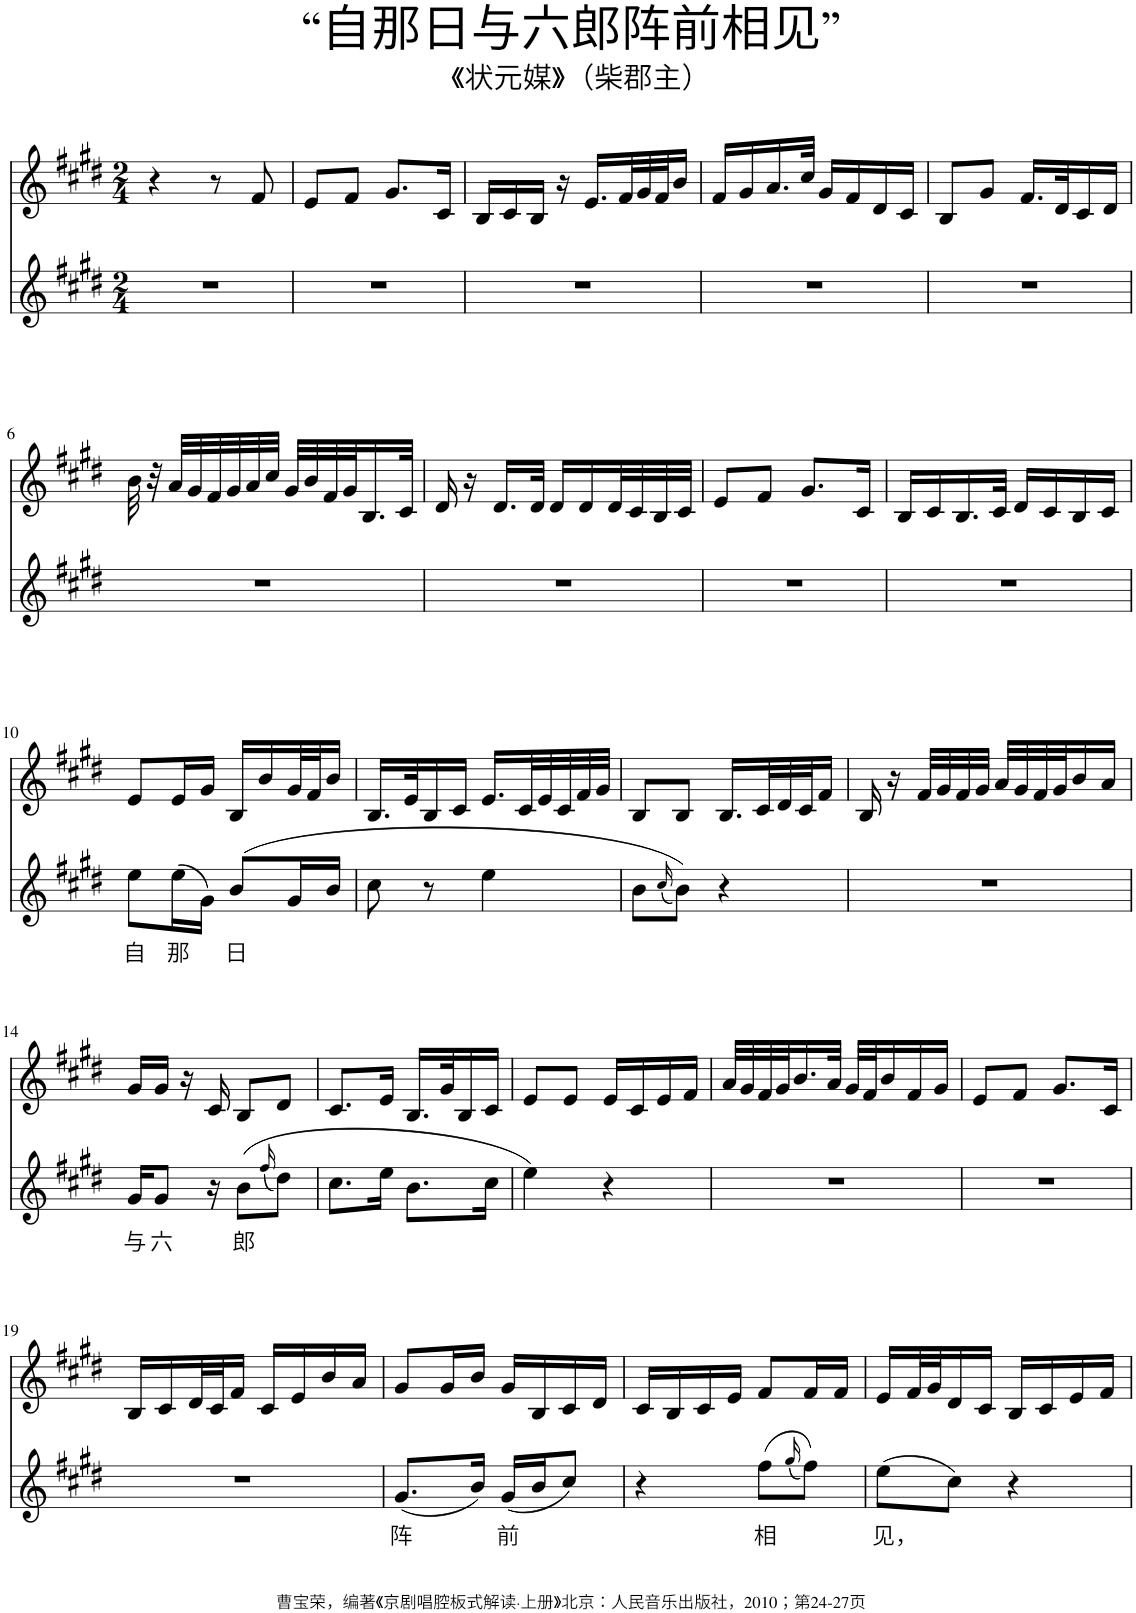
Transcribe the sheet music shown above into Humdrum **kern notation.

**kern	**text	**kern
*part2	*part2	*part1
*staff2	*staff2	*staff1
*I"Piano	*	*I"Piano
*I'Pno	*	*I'Pno
*clefG2	*	*clefG2
*k[f#c#g#d#]	*	*k[f#c#g#d#]
*M2/4	*	*M2/4
=1	=1	=1
2r	.	4r
.	.	8r
.	.	8f#/
=2	=2	=2
2r	.	8e/L
.	.	8f#/J
.	.	8.g#/L
.	.	16c#/Jk
=3	=3	=3
2r	.	16B/LL
.	.	16c#/
.	.	16B/JJ
.	.	16r
.	.	16.e/LL
.	.	32f#/L
.	.	32g#/
.	.	32f#/J
.	.	16b/JJ
=4	=4	=4
2r	.	16f#/LL
.	.	16g#/
.	.	16.a/
.	.	32cc#/JJk
.	.	16g#/LL
.	.	16f#/
.	.	16d#/
.	.	16c#/JJ
=5	=5	=5
2r	.	8B/L
.	.	8g#/J
.	.	16.f#/LL
.	.	32d#/K
.	.	16c#/
.	.	16d#/JJ
!!LO:LB:g=z
=6	=6	=6
2r	.	32b\
.	.	32r
.	.	32a/LLL
.	.	32g#/
.	.	32f#/
.	.	32g#/
.	.	32a/
.	.	32cc#/JJJ
.	.	32g#/LLL
.	.	32b/
.	.	32f#/
.	.	32g#/J
.	.	16.B/
.	.	32c#/JJk
=7	=7	=7
2r	.	16d#/
.	.	16r
.	.	16.d#/LL
.	.	32d#/JJk
.	.	16d#/LL
.	.	16d#/
.	.	32d#/L
.	.	32c#/
.	.	32B/
.	.	32c#/JJJ
=8	=8	=8
2r	.	8e/L
.	.	8f#/J
.	.	8.g#/L
.	.	16c#/Jk
=9	=9	=9
2r	.	16B/LL
.	.	16c#/
.	.	16.B/
.	.	32c#/JJk
.	.	16d#/LL
.	.	16c#/
.	.	16B/
.	.	16c#/JJ
!!LO:LB:g=z
=10	=10	=10
!	!LO:LY:b	!
8ee\L	自	8e/L
!	!LO:LY:b	!
(16ee\L	那	16e/L
16g#\JJ)	.	16g#/JJ
!	!LO:LY:b	!
(8b/L	日	16B/LL
.	.	16b/
16g#/L	.	32g#/L
.	.	32f#/J
16b/JJ	.	16b/JJ
=11	=11	=11
8cc#\	.	16.B/LL
.	.	32e/K
8r	.	16B/
.	.	16c#/JJ
4ee\	.	16.e/LL
.	.	32c#/L
.	.	32e/
.	.	32c#/
.	.	32f#/
.	.	32g#/JJJ
=12	=12	=12
8b\L	.	8B/L
(16qcc#/	.	.
8b\J))	.	8B/J
4r	.	16.B/LL
.	.	32c#/L
.	.	32d#/
.	.	32c#/J
.	.	16f#/JJ
=13	=13	=13
2r	.	16B/
.	.	16r
.	.	32f#/LLL
.	.	32g#/
.	.	32f#/
.	.	32g#/JJJ
.	.	32a/LLL
.	.	32g#/
.	.	32f#/
.	.	32g#/J
.	.	16b/
.	.	16a/JJ
!!LO:LB:g=z
=14	=14	=14
!	!LO:LY:b	!
16g#/KL	与	16g#/LL
!	!LO:LY:b	!
8g#/J	六	16g#/JJ
.	.	16r
16r	.	16c#/
!	!LO:LY:b	!
(8b\L	郎	8B/L
(16qff#/	.	.
8dd#\J)	.	8d#/J
=15	=15	=15
8.cc#\L	.	8.c#/L
16ee\Jk	.	16e/Jk
8.b\L	.	16.B/LL
.	.	32g#/K
.	.	16B/
16cc#\Jk	.	16c#/JJ
=16	=16	=16
4ee\)	.	8e/L
.	.	8e/J
4r	.	16e/LL
.	.	16c#/
.	.	16e/
.	.	16f#/JJ
=17	=17	=17
2r	.	32a/LLL
.	.	32g#/
.	.	32f#/
.	.	32g#/J
.	.	16.b/
.	.	32a/JJk
.	.	32g#/LLL
.	.	32f#/J
.	.	16b/
.	.	16f#/
.	.	16g#/JJ
=18	=18	=18
2r	.	8e/L
.	.	8f#/J
.	.	8.g#/L
.	.	16c#/Jk
!!LO:LB:g=z
=19	=19	=19
2r	.	16B/LL
.	.	16c#/
.	.	32d#/L
.	.	32c#/J
.	.	16f#/JJ
.	.	16c#/LL
.	.	16e/
.	.	16b/
.	.	16a/JJ
=20	=20	=20
!	!LO:LY:b	!
(8.g#/L	阵	8g#/L
.	.	16g#/L
16b/Jk)	.	16b/JJ
!	!LO:LY:b	!
(16g#/LL	前	16g#/LL
16b/J	.	16B/
8cc#/J)	.	16c#/
.	.	16d#/JJ
=21	=21	=21
4r	.	16c#/LL
.	.	16B/
.	.	16c#/
.	.	16e/JJ
!	!LO:LY:b	!
(8ff#\L	相	8f#/L
(16qgg#/	.	.
8ff#\J))	.	16f#/L
.	.	16f#/JJ
=22	=22	=22
!	!LO:LY:b	!
(8ee\L	见，	16e/LL
.	.	32f#/L
.	.	32g#/J
8cc#\J)	.	16d#/
.	.	16c#/JJ
4r	.	16B/LL
.	.	16c#/
.	.	16e/
.	.	16f#/JJ
=	=	=
*-	*-	*-
